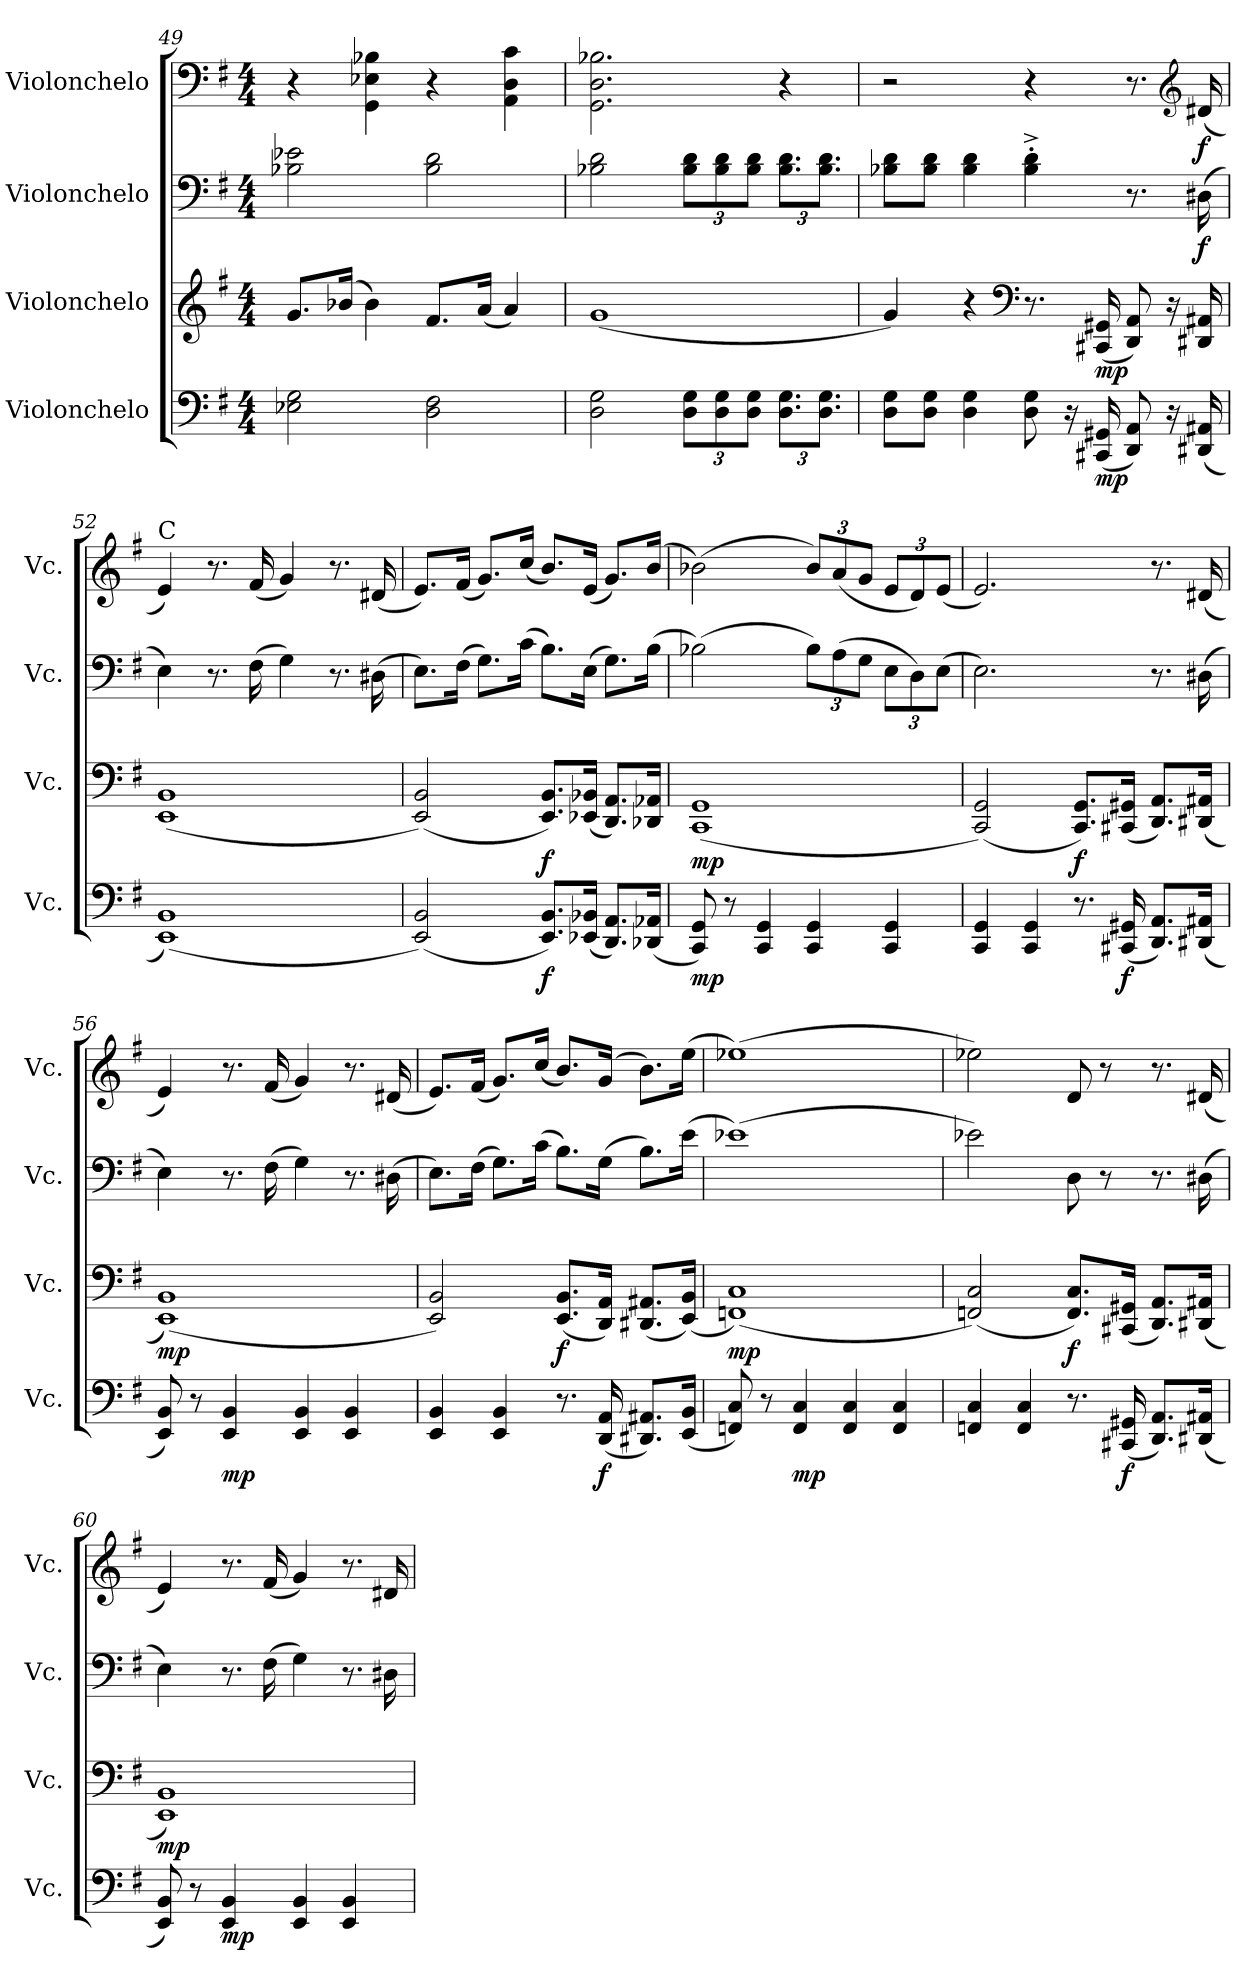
**kern	**dynam	**kern	**dynam	**kern	**dynam	**kern	**dynam
*part4	*part4	*part3	*part3	*part2	*part2	*part1	*part1
*staff4	*staff4	*staff3	*staff3	*staff2	*staff2	*staff1	*staff1
*I"Violonchelo	*	*I"Violonchelo	*	*I"Violonchelo	*	*I"Violonchelo	*
*I'Vc.	*	*I'Vc.	*	*I'Vc.	*	*I'Vc.	*
*clefF4	*	*clefG2	*	*clefF4	*	*clefF4	*
*k[f#]	*	*k[f#]	*	*k[f#]	*	*k[f#]	*
*M4/4	*	*M4/4	*	*M4/4	*	*M4/4	*
=49	=49	=49	=49	=49	=49	=49	=49
2E-X\ 2G\	.	8.g/L	.	2B-X\ 2e-X\	.	4r	.
.	.	(16b-X/Jk	.	.	.	.	.
.	.	4b-\)	.	.	.	4GG\ 4E-X\ 4B-X\	.
2D\ 2F#\	.	8.f#/L	.	2B-\ 2d\	.	4r	.
.	.	(16a/Jk	.	.	.	.	.
.	.	4a/)	.	.	.	4AA\ 4D\ 4c\	.
=50	=50	=50	=50	=50	=50	=50	=50
2D\ 2G\	.	(1g	.	2B-X\ 2d\	.	2.GG\ 2.D\ 2.B-X\	.
*Xbrackettup	*	*	*	*Xbrackettup	*	*	*
12D\ 12G\L	.	.	.	12B-\ 12d\L	.	.	.
12D\ 12G\	.	.	.	12B-\ 12d\	.	.	.
12D\ 12G\J	.	.	.	12B-\ 12d\J	.	.	.
12.D\ 12.G\L	.	.	.	12.B-\ 12.d\L	.	4r	.
12.D\ 12.G\J	.	.	.	12.B-\ 12.d\J	.	.	.
!!LO:PB:g=z
=51	=51	=51	=51	=51	=51	=51	=51
8D\ 8G\L	.	4g/)	.	8B-X\ 8d\L	.	2r	.
8D\ 8G\J	.	.	.	8B-\ 8d\J	.	.	.
4D\ 4G\	.	4r	.	4B-\ 4d\	.	.	.
*	*	*clefF4	*	*	*	*	*
8D\ 8G\	.	8.r	.	4B-\'^ 4d\'^	.	4r	.
16r	.	.	.	.	.	.	.
!	!LO:DY:b	!	!LO:DY:b	!	!	!	!
(16CC#X/ 16GG#X/	mp	(16CC#X/ 16GG#X/	mp	.	.	.	.
8DD/ 8AA/)	.	8DD/ 8AA/)	.	8.r	.	8.r	.
16r	.	16r	.	.	.	.	.
*	*	*	*	*	*	*clefG2	*
!	!	!	!	!	!LO:DY:b	!	!LO:DY:b
(16DD#X/ 16AA#X/	.	16DD#X/ 16AA#X/	.	(16D#X\	f	(16d#X/	f
=52	=52	=52	=52	=52	=52	=52	=52
!	!	!	!	!	!	!LO:TX:a:t=C	!
(1EE 1BB)	.	(1EE 1BB	.	4E\)	.	4e/)	.
.	.	.	.	8.r	.	8.r	.
.	.	.	.	(16F#\	.	(16f#/	.
.	.	.	.	4G\)	.	4g/)	.
.	.	.	.	8.r	.	8.r	.
.	.	.	.	(16D#X\	.	(16d#X/	.
=53	=53	=53	=53	=53	=53	=53	=53
(2EE/ 2BB/)	.	(2EE/ 2BB/)	.	8.E\L)	.	8.e/L)	.
.	.	.	.	(16F#\Jk	.	(16f#/Jk	.
.	.	.	.	8.G\L)	.	8.g/L)	.
.	.	.	.	(16c\Jk	.	(16cc/Jk	.
!	!LO:DY:b	!	!LO:DY:b	!	!	!	!
8.EE/ 8.BB/L)	f	8.EE/ 8.BB/L)	f	8.B\L)	.	8.b/L)	.
(16EE-X/ 16BB-X/Jk	.	(16EE-X/ 16BB-X/Jk	.	(16E\Jk	.	(16e/Jk	.
8.DD/ 8.AA/L)	.	8.DD/ 8.AA/L)	.	8.G\L)	.	8.g/L)	.
(16DD-X/ 16AA-X/Jk	.	16DD-X/ 16AA-X/Jk	.	(16B\Jk	.	(16b/Jk	.
!!LO:LB:g=z
=54	=54	=54	=54	=54	=54	=54	=54
!	!LO:DY:b	!	!LO:DY:b	!	!	!	!
8CC/ 8GG/)	mp	(1CC 1GG	mp	(2B-X\)	.	(2b-X\)	.
8r	.	.	.	.	.	.	.
4CC/ 4GG/	.	.	.	.	.	.	.
*	*	*	*	*	*	*Xbrackettup	*
4CC/ 4GG/	.	.	.	12B-\L)	.	12b-/L)	.
.	.	.	.	(12A\	.	(12a/	.
.	.	.	.	12G\J	.	12g/J	.
4CC/ 4GG/	.	.	.	12E\L	.	12e/L	.
.	.	.	.	12D\)	.	12d/)	.
.	.	.	.	(12E\J	.	(12e/J	.
=55	=55	=55	=55	=55	=55	=55	=55
4CC/ 4GG/	.	(2CC/ 2GG/)	.	2.E\)	.	2.e/)	.
4CC/ 4GG/	.	.	.	.	.	.	.
!	!	!	!LO:DY:b	!	!	!	!
8.r	.	8.CC/ 8.GG/L)	f	.	.	.	.
!	!LO:DY:b	!	!	!	!	!	!
(16CC#X/ 16GG#X/	f	(16CC#X/ 16GG#X/Jk	.	.	.	.	.
8.DD/ 8.AA/L)	.	8.DD/ 8.AA/L)	.	8.r	.	8.r	.
(16DD#X/ 16AA#X/Jk	.	(16DD#X/ 16AA#X/Jk	.	(16D#X\	.	(16d#X/	.
=56	=56	=56	=56	=56	=56	=56	=56
!	!	!	!LO:DY:b	!	!	!	!
8EE/ 8BB/)	.	(1EE 1BB)	mp	4E\)	.	4e/)	.
8r	.	.	.	.	.	.	.
!	!LO:DY:b	!	!	!	!	!	!
4EE/ 4BB/	mp	.	.	8.r	.	8.r	.
.	.	.	.	(16F#\	.	(16f#/	.
4EE/ 4BB/	.	.	.	4G\)	.	4g/)	.
4EE/ 4BB/	.	.	.	8.r	.	8.r	.
.	.	.	.	(16D#X\	.	(16d#X/	.
!!LO:LB:g=z
=57	=57	=57	=57	=57	=57	=57	=57
4EE/ 4BB/	.	2EE/ 2BB/)	.	8.E\L)	.	8.e/L)	.
.	.	.	.	(16F#\Jk	.	(16f#/Jk	.
4EE/ 4BB/	.	.	.	8.G\L)	.	8.g/L)	.
.	.	.	.	(16c\Jk	.	(16cc/Jk	.
!	!	!	!LO:DY:b	!	!	!	!
8.r	.	(8.EE/ 8.BB/L	f	8.B\L)	.	8.b/L)	.
!	!LO:DY:b	!	!	!	!	!	!
(16DD/ 16AA/	f	16DD/ 16AA/Jk)	.	(16G\Jk	.	(16g/Jk	.
8.DD#X/ 8.AA#X/L)	.	(8.DD#X/ 8.AA#X/L	.	8.B\L)	.	8.b\L)	.
(16EE/ 16BB/Jk	.	(16EE/ 16BB/Jk)	.	(16e\Jk	.	(16ee\Jk	.
=58	=58	=58	=58	=58	=58	=58	=58
!	!	!	!LO:DY:b	!	!	!	!
8FFn/ 8C/)	.	(1FFn 1C)	mp	(1e-X)	.	(1ee-X)	.
8r	.	.	.	.	.	.	.
!	!LO:DY:b	!	!	!	!	!	!
4FF/ 4C/	mp	.	.	.	.	.	.
4FF/ 4C/	.	.	.	.	.	.	.
4FF/ 4C/	.	.	.	.	.	.	.
=59	=59	=59	=59	=59	=59	=59	=59
4FFn/ 4C/	.	(2FFn/ 2C/)	.	2e-X\)	.	2ee-X\)	.
4FF/ 4C/	.	.	.	.	.	.	.
!	!	!	!LO:DY:b	!	!	!	!
8.r	.	8.FF/ 8.C/L)	f	8D\	.	8d/	.
.	.	.	.	8r	.	8r	.
!	!LO:DY:b	!	!	!	!	!	!
(16CC#X/ 16GG#X/	f	(16CC#X/ 16GG#X/Jk	.	.	.	.	.
8.DD/ 8.AA/L)	.	8.DD/ 8.AA/L)	.	8.r	.	8.r	.
(16DD#X/ 16AA#X/Jk	.	(16DD#X/ 16AA#X/Jk	.	(16D#X\	.	(16d#X/	.
=60	=60	=60	=60	=60	=60	=60	=60
!	!	!	!LO:DY:b	!	!	!	!
8EE/ 8BB/)	.	1EE 1BB)	mp	4E\)	.	4e/)	.
8r	.	.	.	.	.	.	.
!	!LO:DY:b	!	!	!	!	!	!
4EE/ 4BB/	mp	.	.	8.r	.	8.r	.
.	.	.	.	(16F#\	.	(16f#/	.
4EE/ 4BB/	.	.	.	4G\)	.	4g/)	.
4EE/ 4BB/	.	.	.	8.r	.	8.r	.
.	.	.	.	16D#X\	.	16d#X/	.
=	=	=	=	=	=	=	=
*-	*-	*-	*-	*-	*-	*-	*-
